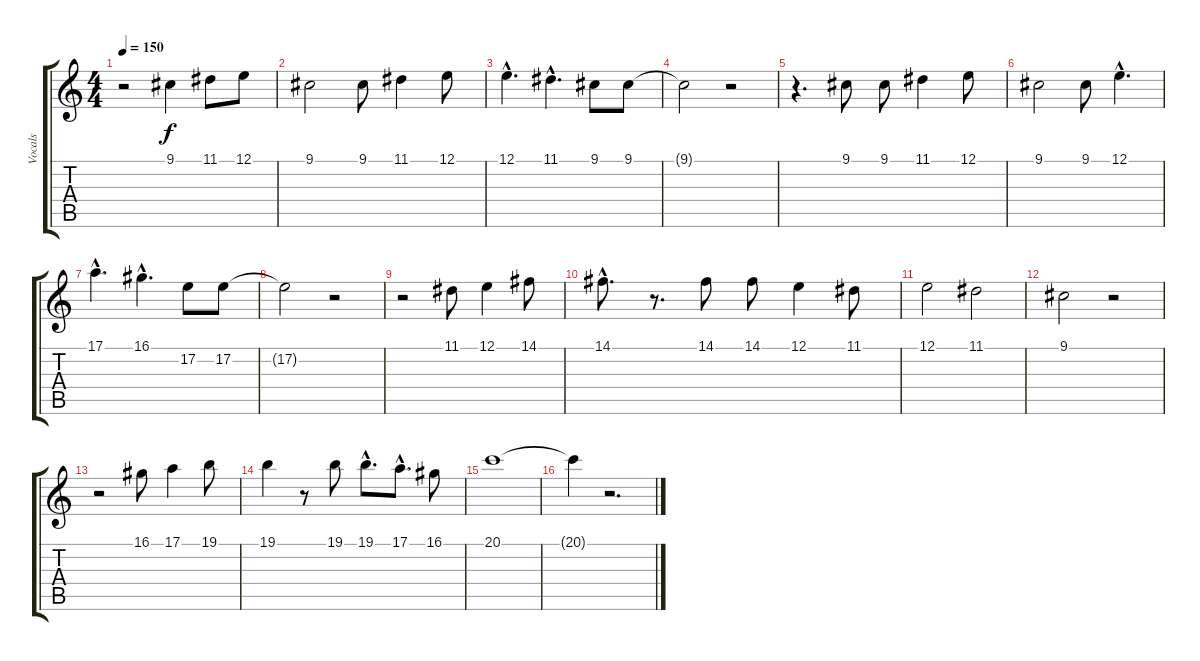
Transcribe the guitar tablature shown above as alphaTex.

\track ("Vocals" "Vocals") {instrument lead1square}
\staff {score tabs}
\tuning (E4 B3 G3 D3 A2 E2) {hide}
\ts (4 4)
\tempo 150
\clef g2
\ks c
r.2{dy f} 9.1.4 11.1.8 12.1.8 |
9.1.2 9.1.8 11.1.4 12.1.8 |
12.1{hac}.4{d} 11.1{hac}.4{d} 9.1.8 9.1.8 |
9.1{t}.2 r.2 |
r.4{d} 9.1.8 9.1.8 11.1.4 12.1.8 |
9.1.2 9.1.8 12.1{hac}.4{d} |
17.1{hac}.4{d} 16.1{hac}.4{d} 17.2.8 17.2.8 |
17.2{t}.2 r.2 |
r.2 11.1.8 12.1.4 14.1.8 |
14.1{hac}.8{d} r.8{d} 14.1.8 14.1.8 12.1.4 11.1.8 |
12.1.2 11.1.2 |
9.1.2 r.2 |
r.2 16.1.8 17.1.4 19.1.8 |
19.1.4 r.8 19.1.8 19.1{hac}.8{d} 17.1{hac}.8{d} 16.1.8 |
20.1.1 |
20.1{t}.4 r.2{d}
